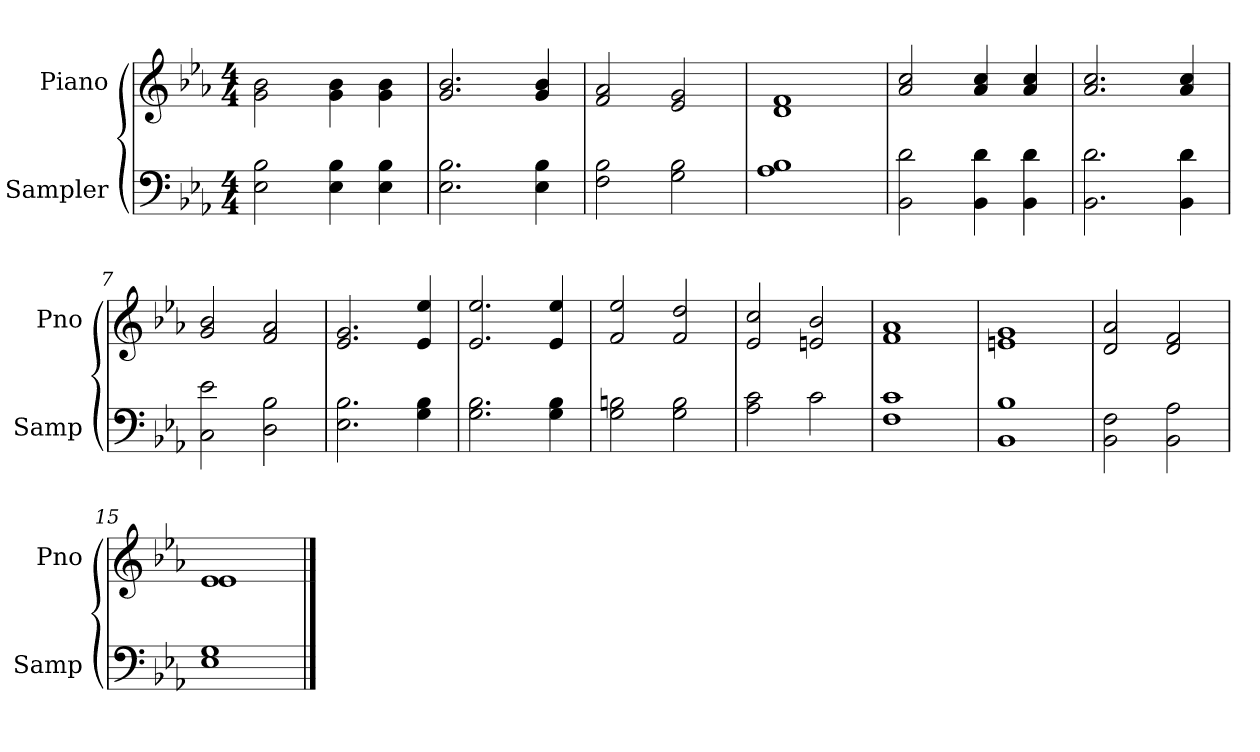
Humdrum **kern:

**kern	**kern
*part2	*part1
*staff2	*staff1
*I"Sampler	*I"Piano
*I'Samp	*I'Pno
*clefF4	*clefG2
*k[b-e-a-]	*k[b-e-a-]
*E-:	*E-:
*M4/4	*M4/4
=1	=1
2E-\ 2B-\	2g\ 2b-\
4E-\ 4B-\	4g\ 4b-\
4E-\ 4B-\	4g\ 4b-\
=2	=2
2.E-\ 2.B-\	2.g/ 2.b-/
4E-\ 4B-\	4g/ 4b-/
=3	=3
2F\ 2B-\	2f/ 2a-/
2G\ 2B-\	2e-/ 2g/
=4	=4
1A-\ 1B-\	1d/ 1f/
=5	=5
2BB-\ 2d\	2a-/ 2cc/
4BB-\ 4d\	4a-/ 4cc/
4BB-\ 4d\	4a-/ 4cc/
=6	=6
2.BB-\ 2.d\	2.a-/ 2.cc/
4BB-\ 4d\	4a-/ 4cc/
=7	=7
2C\ 2e-\	2g/ 2b-/
2D\ 2B-\	2f/ 2a-/
=8	=8
2.E-\ 2.B-\	2.e-/ 2.g/
4G\ 4B-\	4e-/ 4ee-/
=9	=9
2.G\ 2.B-\	2.e-/ 2.ee-/
4G\ 4B-\	4e-/ 4ee-/
=10	=10
2G\ 2Bn\	2f/ 2ee-/
2G\ 2B\	2f/ 2dd/
=11	=11
2A-\ 2c\	2e-/ 2cc/
2c\	2en/ 2b-/
=12	=12
1F\ 1c\	1f/ 1a-/
=13	=13
1BB-/ 1B-/	1en/ 1g/
=14	=14
2BB-\ 2F\	2d/ 2a-/
2BB-\ 2A-\	2d/ 2f/
=15	=15
*	*^
1E-\ 1G\	1e-/	1e-
*	*v	*v
==	==
*-	*-
